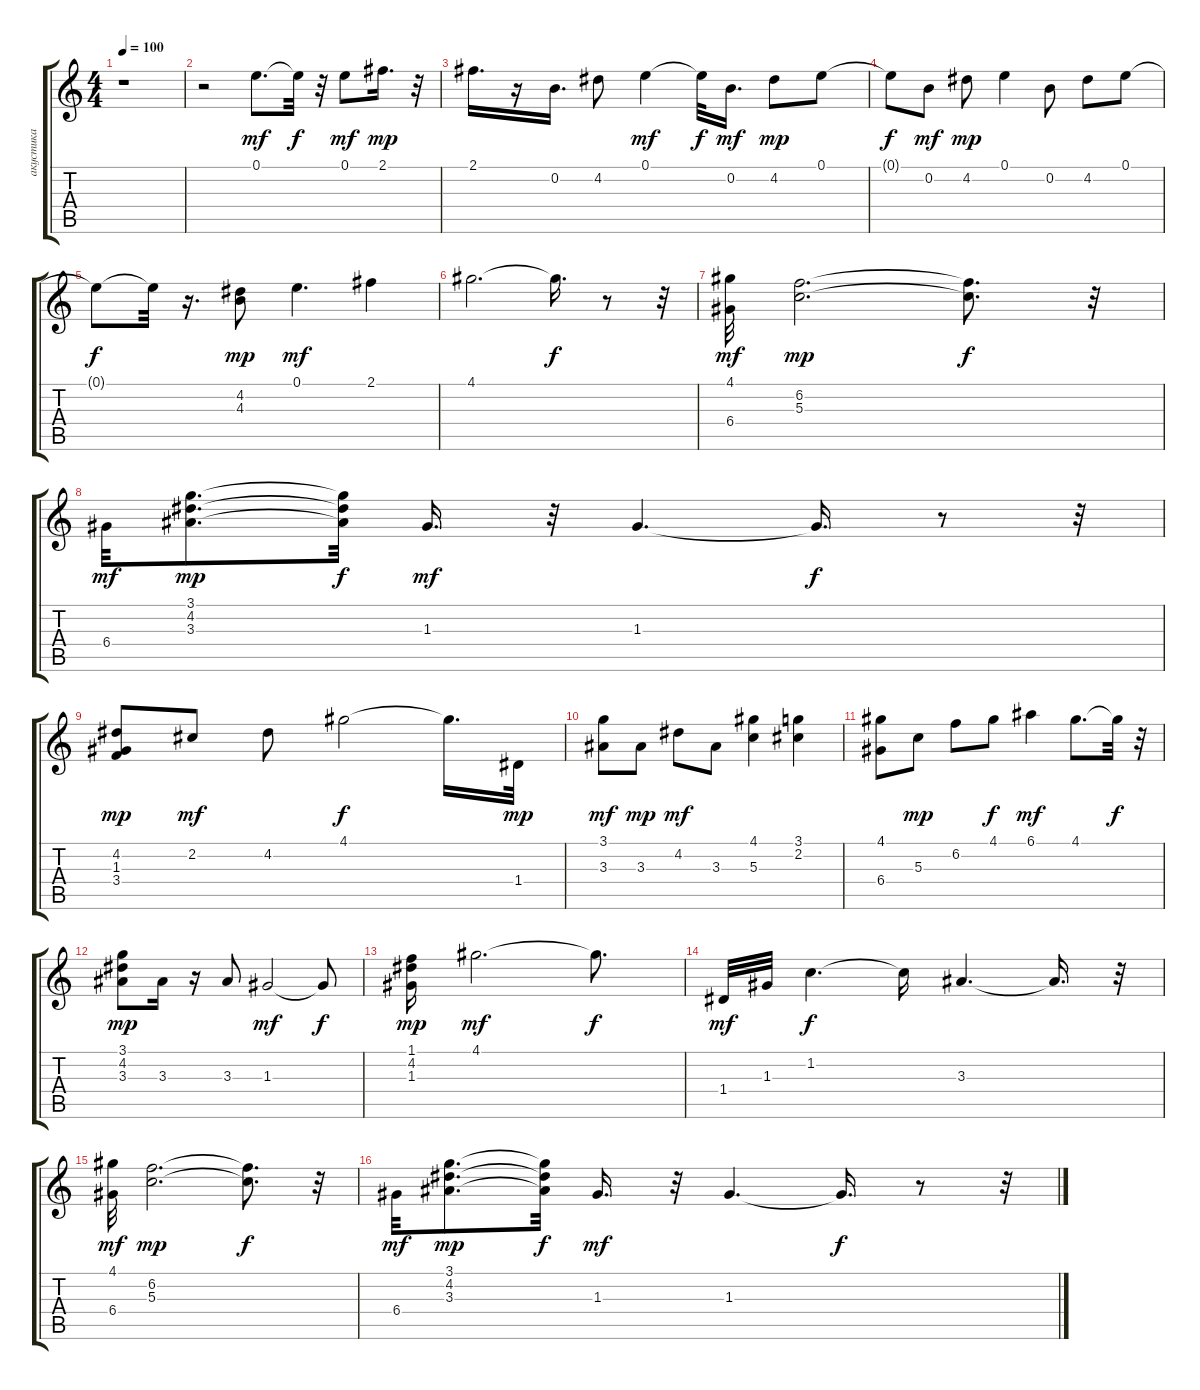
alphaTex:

\track ("акустика" "акустика") {instrument acousticguitarsteel}
\staff {score tabs}
\tuning (E4 B3 G3 D3 A2 E2) {hide}
\ts (4 4)
\tempo 100
\clef g2
\ks c
r.1{dy f} |
r.2 0.1.8{d dy mf} 0.1{t}.32{dy f} r.32 0.1.8{dy mf} 2.1.16{d dy mp} r.32 |
2.1.16{d} r.16 0.2.16{d} 4.2.8 0.1.4{dy mf} 0.1{t}.32{dy f} 0.2.16{d dy mf} 4.2.8{dy mp} 0.1.8 |
0.1{t}.8{dy f} 0.2.8{dy mf} 4.2.8{dy mp} 0.1.4 0.2.8 4.2.8 0.1.8 |
0.1{t}.8{dy f} 0.1{t}.32 r.16{d} (4.2 4.3).8{dy mp} 0.1.4{d dy mf} 2.1.4 |
4.1.2{d} 4.1{t}.16{d dy f} r.8 r.32 |
(4.1 6.4).32{dy mf} (6.2 5.3).2{d dy mp} (6.2{t} 5.3{t}).8{d dy f} r.32 |
6.4.32{dy mf} (3.1 4.2 3.3).8{d dy mp} (3.1{t} 4.2{t} 3.3{t}).32{dy f} 1.3.16{d dy mf} r.32 1.3.4{d} 1.3{t}.16{d dy f} r.8 r.32 |
(4.2 1.3 3.4).8{dy mp} 2.2.8{dy mf} 4.2.8 4.1.2{dy f} 4.1{t}.16{d} 1.4.32{dy mp} |
(3.1 3.3).8{dy mf} 3.3.8{dy mp} 4.2.8{dy mf} 3.3.8 (4.1 5.3).4 (3.1 2.2).4 |
(4.1 6.4).8 5.3.8{dy mp} 6.2.8 4.1.8{dy f} 6.1.4{dy mf} 4.1.8{d} 4.1{t}.32{dy f} r.32 |
(3.1 4.2 3.3).8{dy mp} 3.3.16 r.16 3.3.8 1.3.2{dy mf} 1.3{t}.8{dy f} |
(1.1 4.2 1.3).16{dy mp} 4.1.2{d dy mf} 4.1{t}.8{d dy f} |
1.4.32{dy mf} 1.3.32 1.2.4{d dy f} 1.2{t}.16 3.3.4{d} 3.3{t}.16{d} r.32 |
(4.1 6.4).32{dy mf} (6.2 5.3).2{d dy mp} (6.2{t} 5.3{t}).8{d dy f} r.32 |
6.4.32{dy mf} (3.1 4.2 3.3).8{d dy mp} (3.1{t} 4.2{t} 3.3{t}).32{dy f} 1.3.16{d dy mf} r.32 1.3.4{d} 1.3{t}.16{d dy f} r.8 r.32
